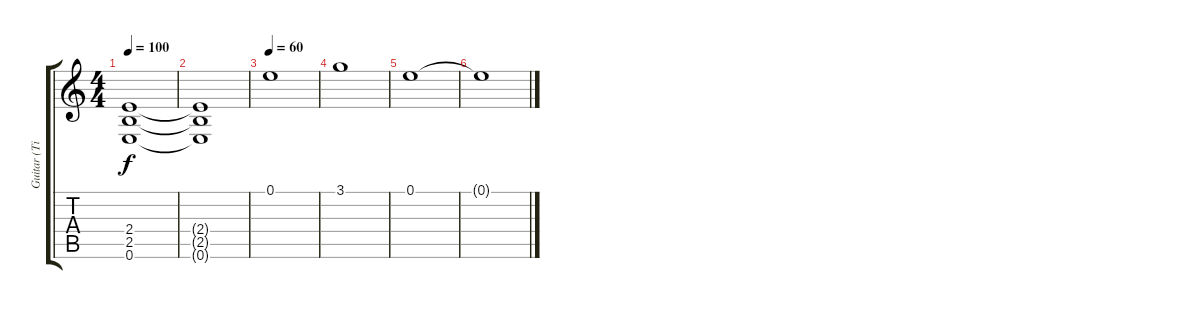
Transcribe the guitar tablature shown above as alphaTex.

\track ("Guitar (Tim)" "Guitar (Ti") {instrument electricguitarclean}
\staff {score tabs}
\tuning (E4 B3 G3 D3 A2 E2) {hide}
\ts (4 4)
\tempo 100
\clef g2
\ks c
(2.4 2.5 0.6).1{dy f} |
(2.4{t} 2.5{t} 0.6{t}).1 |
\tempo 60
0.1.1{instrument seashore} |
3.1.1 |
0.1.1 |
0.1{t}.1
